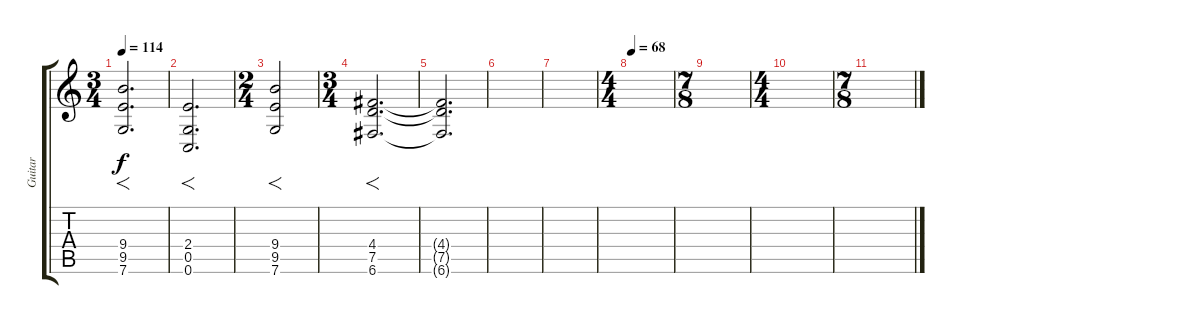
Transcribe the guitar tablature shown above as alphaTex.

\track ("Guitar" "Guitar") {instrument overdrivenguitar}
\staff {score tabs}
\tuning (G4 E4 A3 D3 G2 C2) {hide}
\ts (3 4)
\tempo 114
\clef g2
\ks c
(9.4 9.5 7.6).2{f d dy f} |
(2.4 0.5 0.6).2{f d} |
\ts (2 4)
(9.4 9.5 7.6).2{f} |
\ts (3 4)
(4.4 7.5 6.6).2{f d} |
(4.4{t} 7.5{t} 6.6{t}).2{d} |
|
|
\ts (4 4)
\tempo 68
|
\ts (7 8)
|
\ts (4 4)
|
\ts (7 8)
